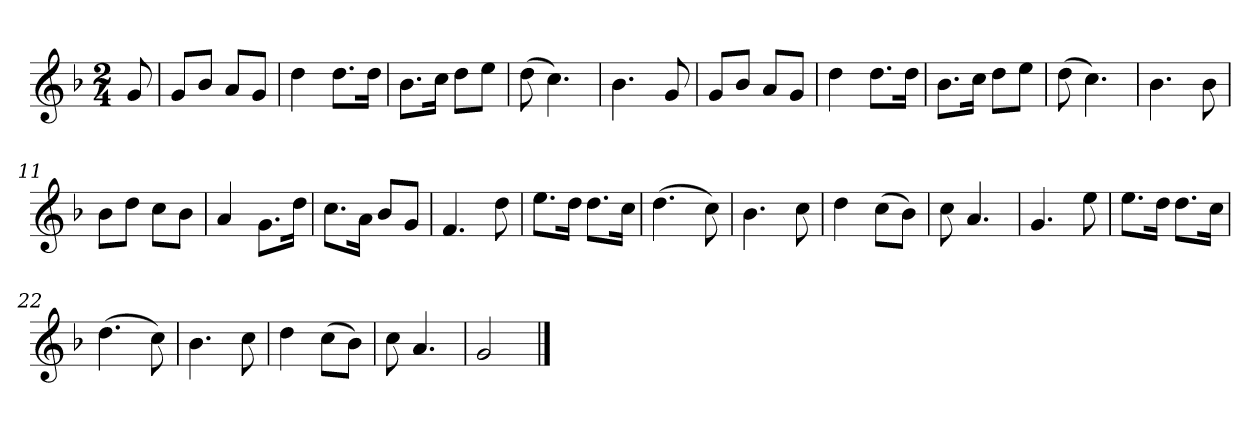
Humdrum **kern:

**kern
*part1
*staff1
*k[b-]
*M2/4
*MM120
=
8g
=1
8gL
8b-J
8aL
8gJ
=2
4dd
8.ddL
16ddJk
=3
8.b-L
16ccJk
8ddL
8eeJ
=4
(8dd
4.cc)
=5
4.b-
8g
=6
8gL
8b-J
8aL
8gJ
=7
4dd
8.ddL
16ddJk
=8
8.b-L
16ccJk
8ddL
8eeJ
=9
(8dd
4.cc)
=10
4.b-
8b-
=11
8b-L
8ddJ
8ccL
8b-J
=12
4a
8.gL
16ddJk
=13
8.ccL
16aJk
8b-L
8gJ
=14
4.f
8dd
=15
8.eeL
16ddJk
8.ddL
16ccJk
=16
(4.dd
8cc)
=17
4.b-
8cc
=18
4dd
(8ccL
8b-J)
=19
8cc
4.a
=20
4.g
8ee
=21
8.eeL
16ddJk
8.ddL
16ccJk
=22
(4.dd
8cc)
=23
4.b-
8cc
=24
4dd
(8ccL
8b-J)
=25
8cc
4.a
=26
2g
==
*-
